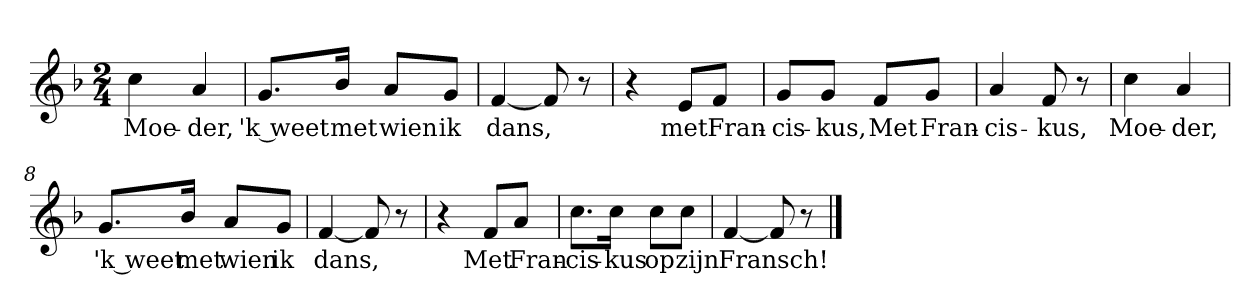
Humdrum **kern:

**kern	**text
*part1	*part1
*staff1	*staff1
*clefG2	*
*k[b-]	*
*F:	*
*M2/4	*
*MM120	*
=1	=1
4cc	Moe-
4a	-der,
=2	=2
8.g/L	'k weet
16b-/Jk	met
8a/L	wien
8g/J	ik
=3	=3
[4f	dans,
8f]	.
8r	.
=4	=4
4r	.
8e/L	met
8f/J	Fran-
=5	=5
8g/L	-cis-
8g/J	-kus,
8f/L	Met
8g/J	Fran-
=6	=6
4a	-cis-
8f	-kus,
8r	.
=7	=7
4cc	Moe-
4a	-der,
=8	=8
8.g/L	'k weet
16b-/Jk	met
8a/L	wien
8g/J	ik
=9	=9
[4f	dans,
8f]	.
8r	.
=10	=10
4r	.
8f/L	Met
8a/J	Fran-
=11	=11
8.cc\L	-cis-
16cc\Jk	-kus
8cc\L	op
8cc\J	zijn
=12	=12
[4f	Fransch!
8f]	.
8r	.
==	==
*-	*-
